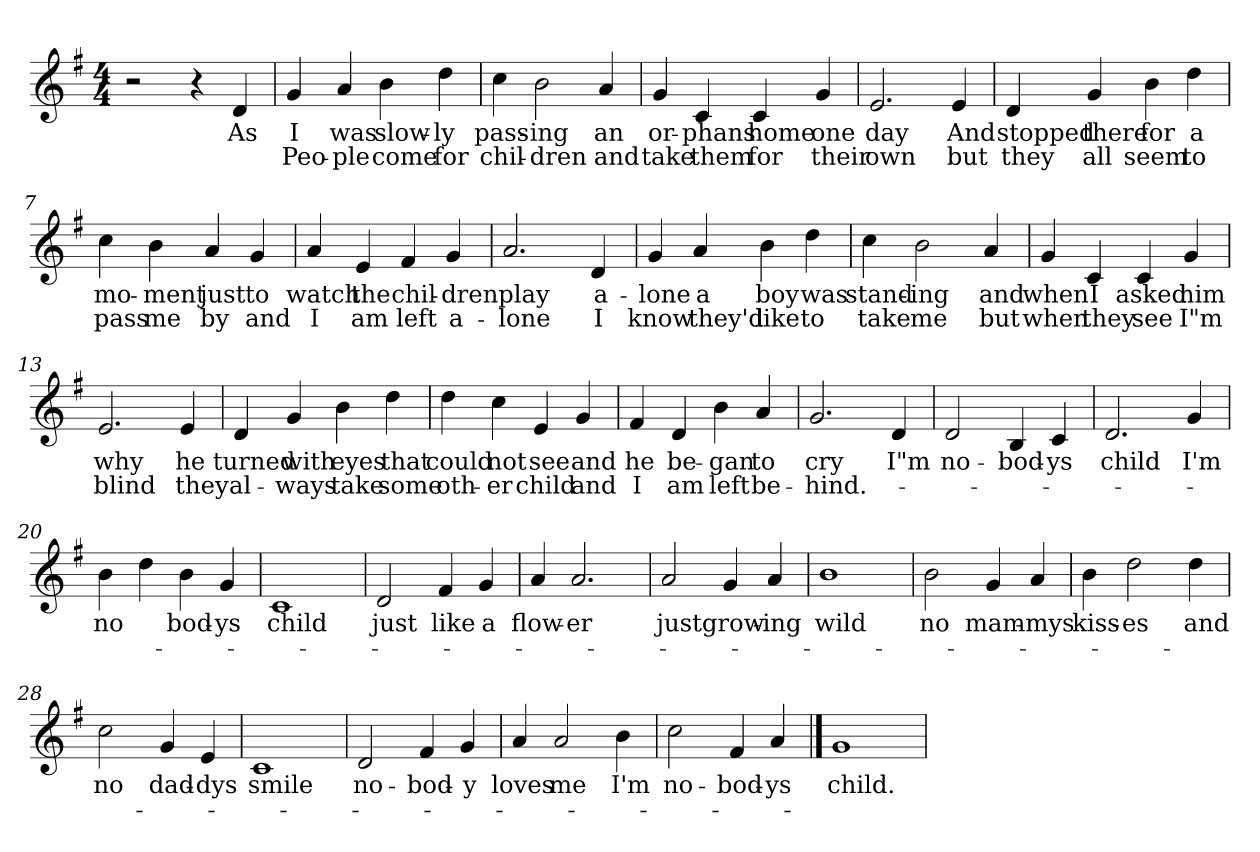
**kern	**text	**text
*part1	*part1	*part1
*staff1	*staff1	*staff1
*clefG2	*	*
*k[f#]	*	*
*G:	*	*
*M4/4	*	*
=1	=1	=1
2r	.	.
4r	.	.
4d/	As	.
=2	=2	=2
4g/	I	Peo-
4a/	was	-ple
4b\	slow-	come
4dd\	-ly	for
=3	=3	=3
4cc\	pass-	chil-
2b\	-ing	-dren
4a/	an	and
=4	=4	=4
4g/	or-	take
4c/	-phans	them
4c/	home	for
4g/	one	their
!!LO:LB:g=z
=5	=5	=5
2.e/	day	own
4e/	And	but
=6	=6	=6
4d/	stopped	they
4g/	there	all
4b\	for	seem
4dd\	a	to
=7	=7	=7
4cc\	mo-	pass
4b\	-ment	me
4a/	just	by
4g/	to	and
=8	=8	=8
4a/	watch	I
4e/	the	am
4f#/	chil-	left
4g/	-dren	a-
!!LO:LB:g=z
=9	=9	=9
2.a/	play	-lone
4d/	a-	I
=10	=10	=10
4g/	-lone	know
4a/	a	they'd
4b\	boy	like
4dd\	was	to
=11	=11	=11
4cc\	stand-	take
2b\	-ing	me
4a/	and	but
=12	=12	=12
4g/	when	when
4c/	I	they
4c/	asked	see
4g/	him	I"m
!!LO:LB:g=z
=13	=13	=13
2.e/	why	blind
4e/	he	they
=14	=14	=14
4d/	turned	al-
4g/	with	-ways
4b\	eyes	take
4dd\	that	some
=15	=15	=15
4dd\	could	oth-
4cc\	not	-er
4e/	see	child
4g/	and	and
=16	=16	=16
4f#/	he	I
4d/	be-	am
4b\	-gan	left
4a/	to	be-
!!LO:LB:g=z
=17	=17	=17
2.g/	cry	-hind.-
4d/	I"m	.
=18	=18	=18
2d/	no-	.
4B/	-bod-	.
4c/	-ys	.
=19	=19	=19
2.d/	child	.
4g/	I'm	.
=20	=20	=20
4b\	no	.
4dd\	.	.
4b\	bod-	.
4g/	-ys	.
=21	=21	=21
1c	child	.
=22	=22	=22
2d/	just	.
4f#/	like	.
4g/	a	.
=23	=23	=23
4a/	flow-	.
2.a/	-er	.
!!LO:LB:g=z
=24	=24	=24
2a/	just	.
4g/	grow-	.
4a/	-ing	.
=25	=25	=25
1b	wild	.
=26	=26	=26
2b\	no	.
4g/	mam-	.
4a/	-mys	.
=27	=27	=27
4b\	kiss-	.
2dd\	-es	.
4dd\	and	.
=28	=28	=28
2cc\	no	.
4g/	dad-	.
4e/	-dys	.
=29	=29	=29
1c	smile	.
!!LO:LB:g=z
=30	=30	=30
2d/	no-	.
4f#/	-bod-	.
4g/	-y	.
=31	=31	=31
4a/	loves	.
2a/	me	.
4b\	I'm	.
=32	=32	=32
2cc\	no-	.
4f#/	-bod-	.
4a/	-ys	.
==33	==33	==33
1g	child.	.
=	=	=
*-	*-	*-
